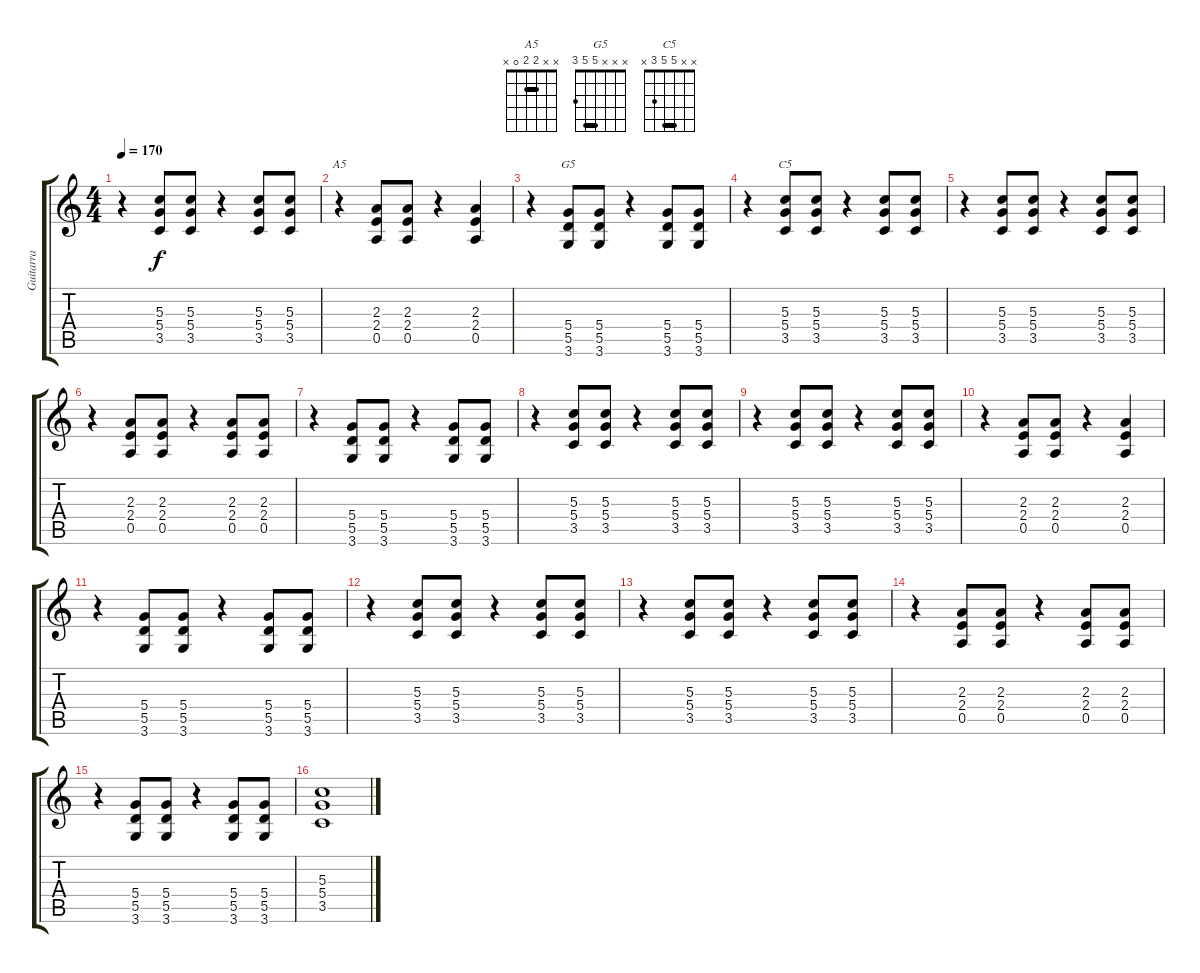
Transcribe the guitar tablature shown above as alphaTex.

\track ("Guitarra" "Guitarra") {instrument electricguitarclean}
\staff {score tabs}
\tuning (E4 B3 G3 D3 A2 E2) {hide}
\chord ("A5" x x 2 2 0 x) {barre 2}
\chord ("G5" x x x 5 5 3) {barre 5}
\chord ("C5" x x 5 5 3 x) {barre 5}
\ts (4 4)
\tempo 170
\clef g2
\ks c
r.4{dy f} (5.3 5.4 3.5).8 (5.3 5.4 3.5).8 r.4 (5.3 5.4 3.5).8 (5.3 5.4 3.5).8 |
r.4{ch "A5"} (2.3 2.4 0.5).8 (2.3 2.4 0.5).8 r.4 (2.3 2.4 0.5).4 |
r.4 (5.4 5.5 3.6).8{ch "G5"} (5.4 5.5 3.6).8 r.4 (5.4 5.5 3.6).8 (5.4 5.5 3.6).8 |
r.4 (5.3 5.4 3.5).8{ch "C5"} (5.3 5.4 3.5).8 r.4 (5.3 5.4 3.5).8 (5.3 5.4 3.5).8 |
r.4 (5.3 5.4 3.5).8 (5.3 5.4 3.5).8 r.4 (5.3 5.4 3.5).8 (5.3 5.4 3.5).8 |
r.4 (2.3 2.4 0.5).8 (2.3 2.4 0.5).8 r.4 (2.3 2.4 0.5).8 (2.3 2.4 0.5).8 |
r.4 (5.4 5.5 3.6).8 (5.4 5.5 3.6).8 r.4 (5.4 5.5 3.6).8 (5.4 5.5 3.6).8 |
r.4 (5.3 5.4 3.5).8 (5.3 5.4 3.5).8 r.4 (5.3 5.4 3.5).8 (5.3 5.4 3.5).8 |
r.4 (5.3 5.4 3.5).8 (5.3 5.4 3.5).8 r.4 (5.3 5.4 3.5).8 (5.3 5.4 3.5).8 |
r.4 (2.3 2.4 0.5).8 (2.3 2.4 0.5).8 r.4 (2.3 2.4 0.5).4 |
r.4 (5.4 5.5 3.6).8 (5.4 5.5 3.6).8 r.4 (5.4 5.5 3.6).8 (5.4 5.5 3.6).8 |
r.4 (5.3 5.4 3.5).8 (5.3 5.4 3.5).8 r.4 (5.3 5.4 3.5).8 (5.3 5.4 3.5).8 |
r.4 (5.3 5.4 3.5).8 (5.3 5.4 3.5).8 r.4 (5.3 5.4 3.5).8 (5.3 5.4 3.5).8 |
r.4 (2.3 2.4 0.5).8 (2.3 2.4 0.5).8 r.4 (2.3 2.4 0.5).8 (2.3 2.4 0.5).8 |
r.4 (5.4 5.5 3.6).8 (5.4 5.5 3.6).8 r.4 (5.4 5.5 3.6).8 (5.4 5.5 3.6).8 |
(5.3 5.4 3.5).1
